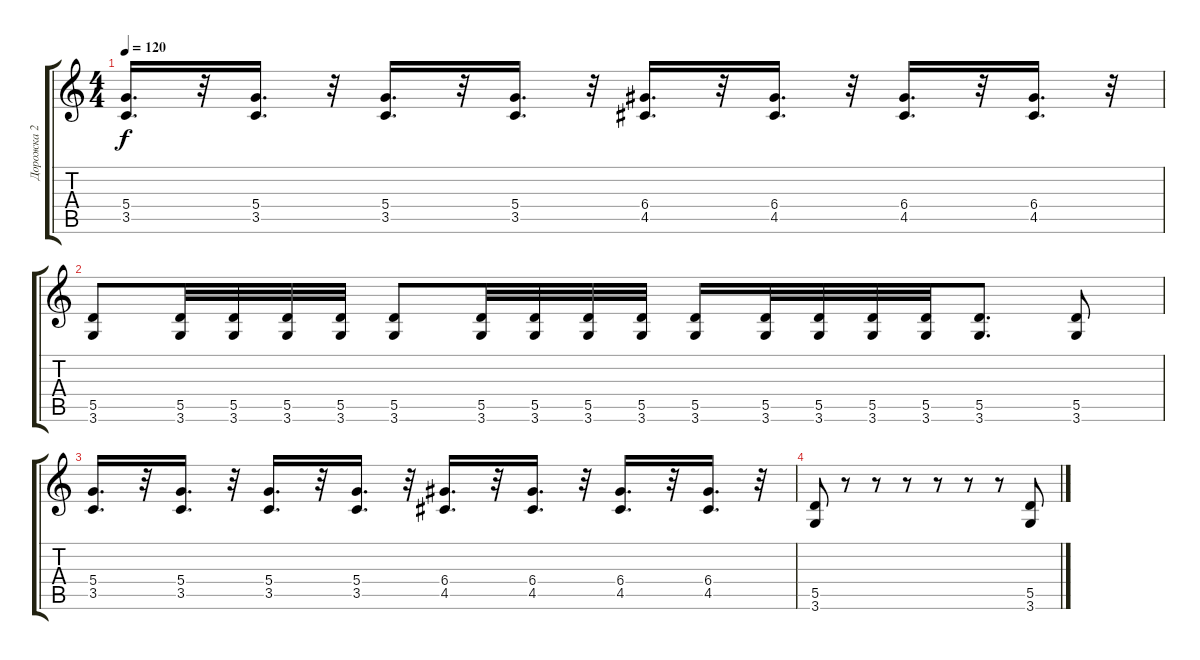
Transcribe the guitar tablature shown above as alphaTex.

\track ("Дорожка 2" "Дорожка 2") {instrument distortionguitar}
\staff {score tabs}
\tuning (E4 B3 G3 D3 A2 E2) {hide}
\ts (4 4)
\tempo 120
\clef g2
\ks c
(5.4 3.5).16{d dy f} r.32 (5.4 3.5).16{d} r.32 (5.4 3.5).16{d} r.32 (5.4 3.5).16{d} r.32 (6.4 4.5).16{d} r.32 (6.4 4.5).16{d} r.32 (6.4 4.5).16{d} r.32 (6.4 4.5).16{d} r.32 |
(5.5 3.6).8 (5.5 3.6).32 (5.5 3.6).32 (5.5 3.6).32 (5.5 3.6).32 (5.5 3.6).8 (5.5 3.6).32 (5.5 3.6).32 (5.5 3.6).32 (5.5 3.6).32 (5.5 3.6).16 (5.5 3.6).32 (5.5 3.6).32 (5.5 3.6).32 (5.5 3.6).32 (5.5 3.6).8{d} (5.5 3.6).8 |
(5.4 3.5).16{d} r.32 (5.4 3.5).16{d} r.32 (5.4 3.5).16{d} r.32 (5.4 3.5).16{d} r.32 (6.4 4.5).16{d} r.32 (6.4 4.5).16{d} r.32 (6.4 4.5).16{d} r.32 (6.4 4.5).16{d} r.32 |
(5.5 3.6).8 r.8 r.8 r.8 r.8 r.8 r.8 (5.5 3.6).8
